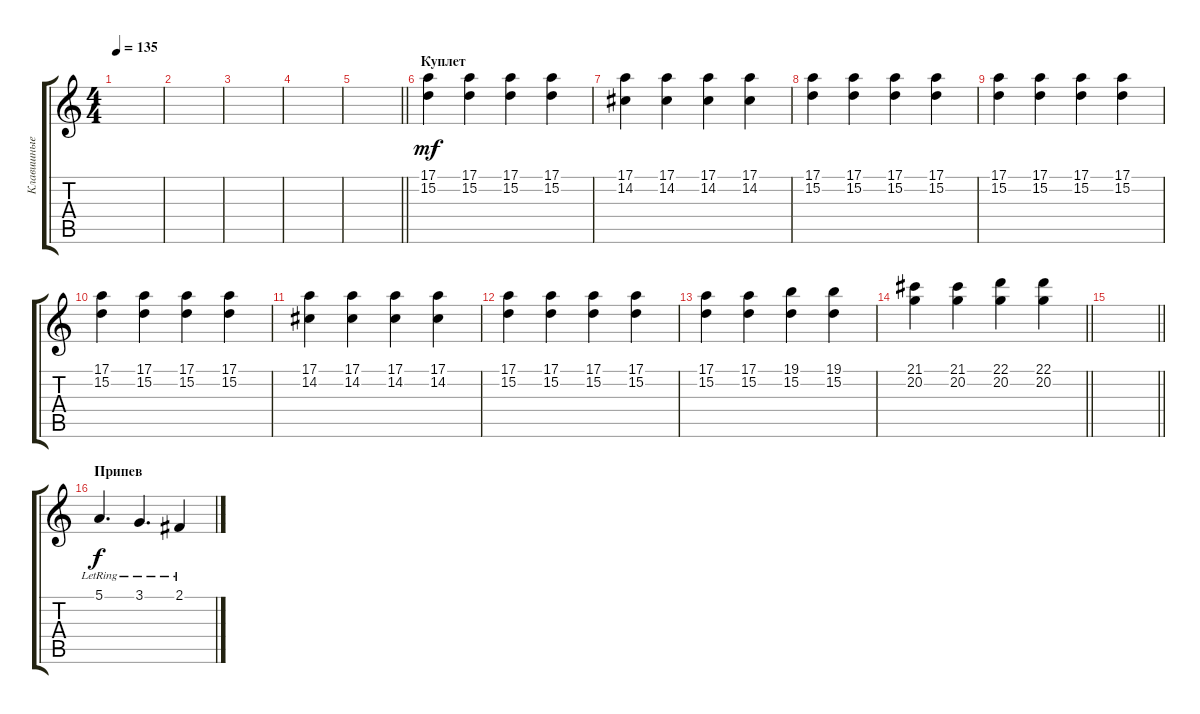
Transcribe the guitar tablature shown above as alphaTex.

\track ("Клавишные" "Клавишные") {instrument electricgrandpiano}
\staff {score tabs}
\tuning (E4 B3 G3 D3 A2 E2) {hide}
\ts (4 4)
\tempo 135
\clef g2
\ks c
|
|
|
|
\barLineRight lightlight
|
\section ("" "Куплет")
(17.1 15.2).4{dy mf} (17.1 15.2).4 (17.1 15.2).4 (17.1 15.2).4 |
(17.1 14.2).4 (17.1 14.2).4 (17.1 14.2).4 (17.1 14.2).4 |
(17.1 15.2).4 (17.1 15.2).4 (17.1 15.2).4 (17.1 15.2).4 |
(17.1 15.2).4 (17.1 15.2).4 (17.1 15.2).4 (17.1 15.2).4 |
(17.1 15.2).4 (17.1 15.2).4 (17.1 15.2).4 (17.1 15.2).4 |
(17.1 14.2).4 (17.1 14.2).4 (17.1 14.2).4 (17.1 14.2).4 |
(17.1 15.2).4 (17.1 15.2).4 (17.1 15.2).4 (17.1 15.2).4 |
(17.1 15.2).4 (17.1 15.2).4 (19.1 15.2).4 (19.1 15.2).4 |
\barLineRight lightlight
(21.1 20.2).4 (21.1 20.2).4 (22.1 20.2).4 (22.1 20.2).4 |
\barLineRight lightlight
|
\section ("" "Припев")
5.1{lr}.4{d dy f} 3.1{lr}.4{d} 2.1{lr}.4
